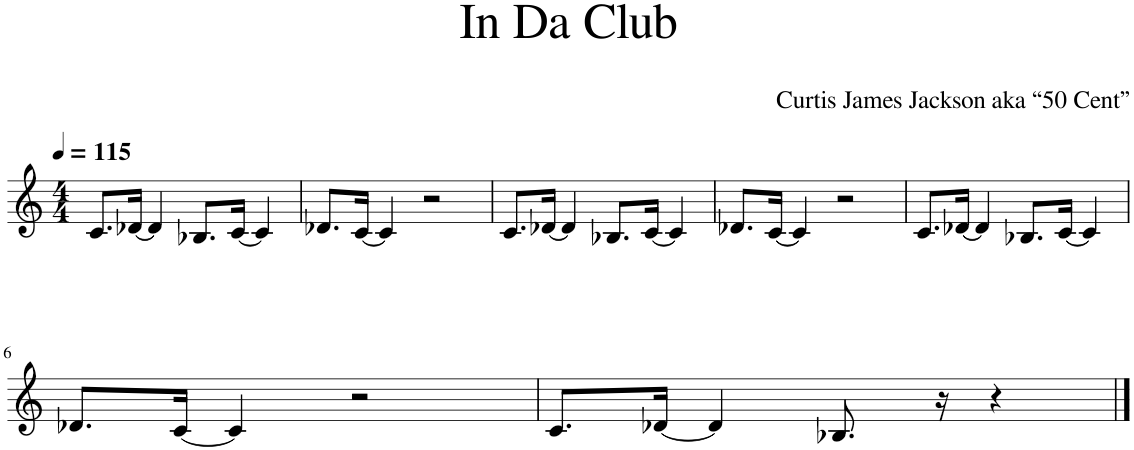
**kern
*part1
*staff1
*I"Piano
*I'Pno.
*clefG2
*k[]
*M4/4
*MM115
=1
8.c/L
[16d-X/Jk
4d-/]
8.B-X/L
[16c/Jk
4c/]
=2
8.d-X/L
[16c/Jk
4c/]
2r
=3
8.c/L
[16d-X/Jk
4d-/]
8.B-X/L
[16c/Jk
4c/]
=4
8.d-X/L
[16c/Jk
4c/]
2r
=5
8.c/L
[16d-X/Jk
4d-/]
8.B-X/L
[16c/Jk
4c/]
!!LO:LB:g=z
=6
8.d-X/L
[16c/Jk
4c/]
2r
=7
8.c/L
[16d-X/Jk
4d-/]
8.B-X/
16r
4r
==
*-
